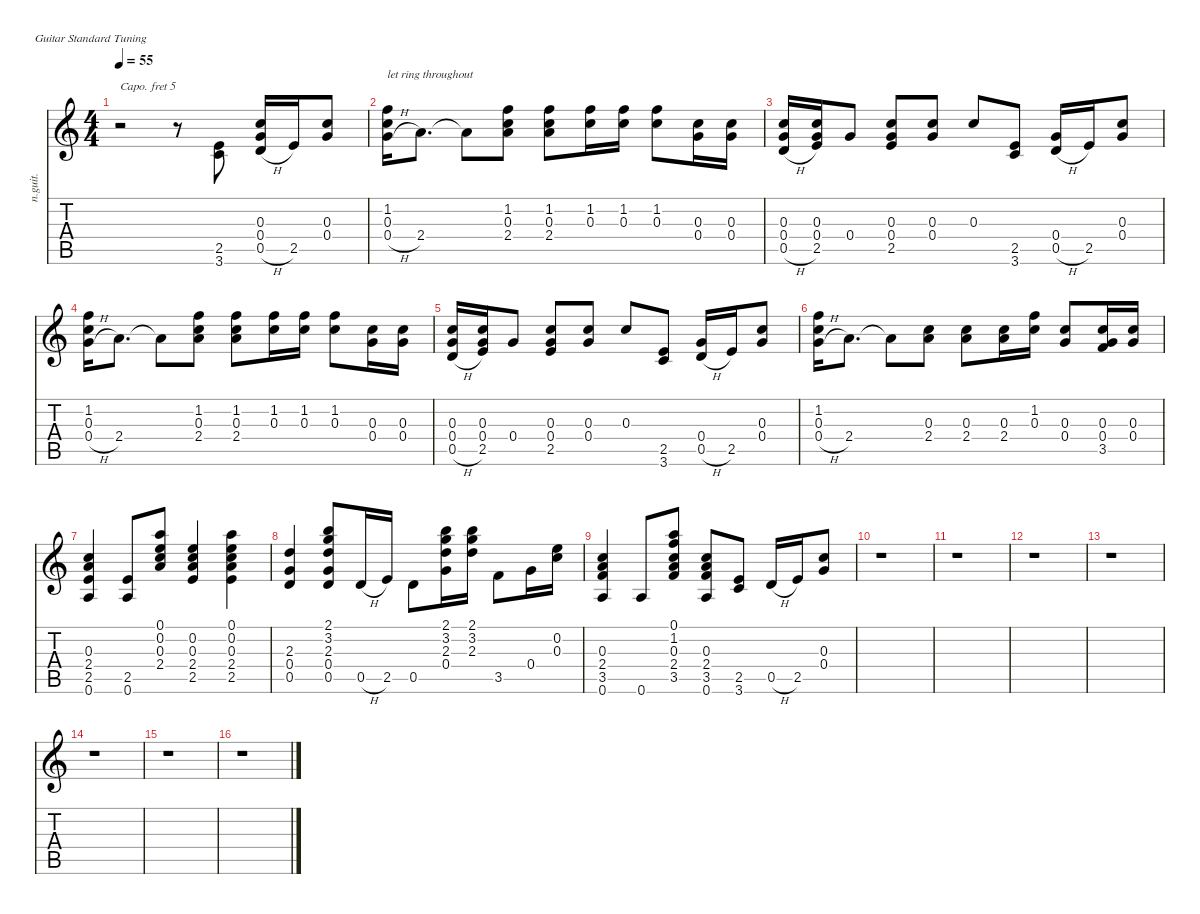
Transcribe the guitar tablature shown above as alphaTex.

\defaultSystemsLayout 4
\hideDynamics
\bracketExtendMode nobrackets
\track ("Guitare 1" "n.guit.") {instrument acousticguitarnylon}
\staff {score tabs}
\capo 5
\tuning (E4 B3 G3 D3 A2 E2)
\ts (4 4)
\tempo 55
\clef g2
\ks c
r.2{dy f instrument acousticguitarnylon beam Down} r.8{beam Down} (2.5 3.6).8{beam Up} (0.3 0.4 0.5{h}).16{beam Up} 2.5.16{beam Up} (0.3 0.4).8{beam Up} |
(1.2 0.3 0.4{h}).16{txt "let ring throughout" beam Down} 2.4.8{d beam Down} 2.4{t}.8{beam Down} (1.2 0.3 2.4).8{beam Down} (1.2 0.3 2.4).8{beam Down} (1.2 0.3).16{beam Down} (1.2 0.3).16{beam Down} (1.2 0.3).8{beam Down} (0.3 0.4).16{beam Down} (0.3 0.4).16{beam Down} |
(0.3 0.4 0.5{h}).16{beam Up} (0.3 0.4 2.5).16{beam Up} 0.4.8{beam Up} (0.3 0.4 2.5).8{beam Up} (0.3 0.4).8{beam Up} 0.3.8{beam Up} (2.5 3.6).8{beam Up} (0.4 0.5{h}).16{beam Up} 2.5.16{beam Up} (0.3 0.4).8{beam Up} |
(1.2 0.3 0.4{h}).16{beam Down} 2.4.8{d beam Down} 2.4{t}.8{beam Down} (1.2 0.3 2.4).8{beam Down} (1.2 0.3 2.4).8{beam Down} (1.2 0.3).16{beam Down} (1.2 0.3).16{beam Down} (1.2 0.3).8{beam Down} (0.3 0.4).16{beam Down} (0.3 0.4).16{beam Down} |
(0.3 0.4 0.5{h}).16{beam Up} (0.3 0.4 2.5).16{beam Up} 0.4.8{beam Up} (0.3 0.4 2.5).8{beam Up} (0.3 0.4).8{beam Up} 0.3.8{beam Up} (2.5 3.6).8{beam Up} (0.4 0.5{h}).16{beam Up} 2.5.16{beam Up} (0.3 0.4).8{beam Up} |
(1.2 0.3 0.4{h}).16{beam Down} 2.4.8{d beam Down} 2.4{t}.8{beam Down} (0.3 2.4).8{beam Down} (0.3 2.4).8{beam Down} (0.3 2.4).16{beam Down} (1.2 0.3).16{beam Down} (0.3 0.4).8{beam Up} (0.3 0.4 3.5).16{beam Up} (0.3 0.4).16{beam Up} |
(0.3 2.4 2.5 0.6).4{beam Up} (2.5 0.6).8{beam Up} (0.1 0.2 0.3 2.4).8{beam Up} (0.2 0.3 2.4 2.5).4{beam Up} (0.1 0.2 0.3 2.4 2.5).4{beam Down} |
(2.3 0.4 0.5).4{beam Up} (2.1 3.2 2.3 0.4 0.5).8{beam Up} 0.5{h}.16{beam Up} 2.5.16{beam Up} 0.5.8{beam Down} (2.1 3.2 2.3 0.4).16{beam Down} (2.1 3.2 2.3).16{beam Down} 3.5.8{beam Down} 0.4.16{beam Down} (0.2 0.3).16{beam Down} |
(0.3 2.4 3.5 0.6).4{beam Up} 0.6.8{beam Up} (0.1 1.2 0.3 2.4 3.5).8{beam Up} (0.3 2.4 3.5 0.6).8{beam Up} (2.5 3.6).8{beam Up} 0.5{h}.16{beam Up} 2.5.16{beam Up} (0.3 0.4).8{beam Up} |
r.1{beam Down} |
r.1{beam Down} |
r.1{beam Down} |
r.1{beam Down} |
r.1{beam Down} |
r.1{beam Down} |
r.1{beam Down}
